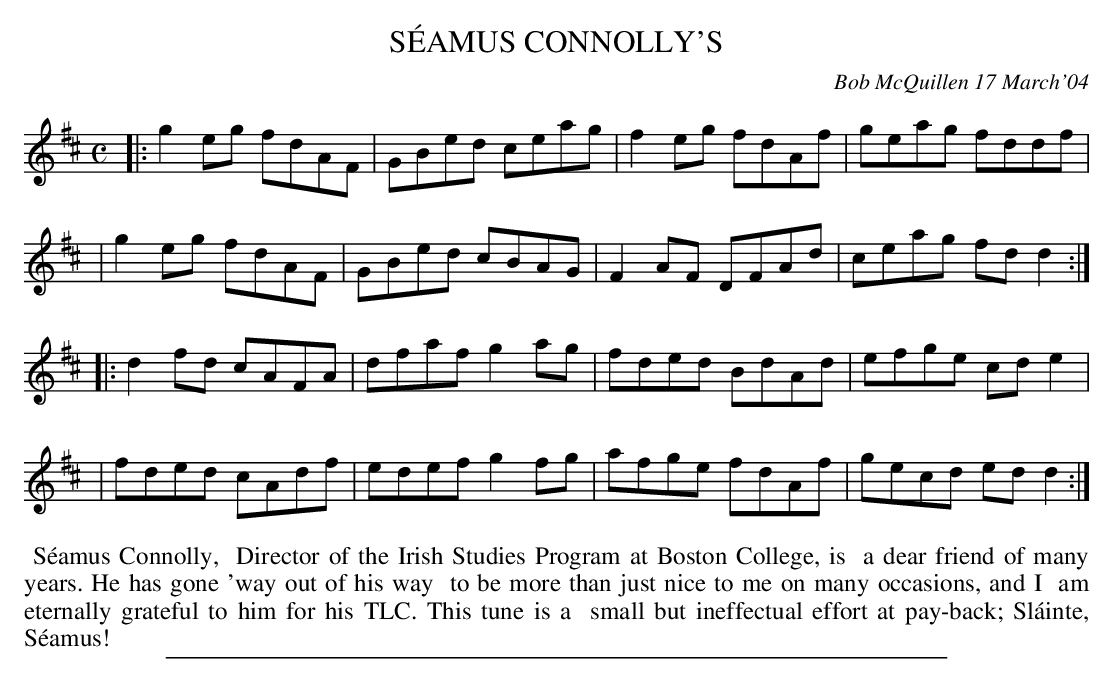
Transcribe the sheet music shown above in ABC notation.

X:1
T: S\'EAMUS CONNOLLY'S
C: Bob McQuillen 17 March'04
M: C
L: 1/8
K: D
|:g2eg fdAF | GBed ceag | f2eg fdAf | geag fddf |
| g2eg fdAF | GBed cBAG | F2AF DFAd | ceag fdd2 :|
|:d2fd cAFA | dfaf g2ag | fded BdAd | efge cde2 |
| fded cAdf | edef g2fg | afge fdAf | gecd edd2 :|
